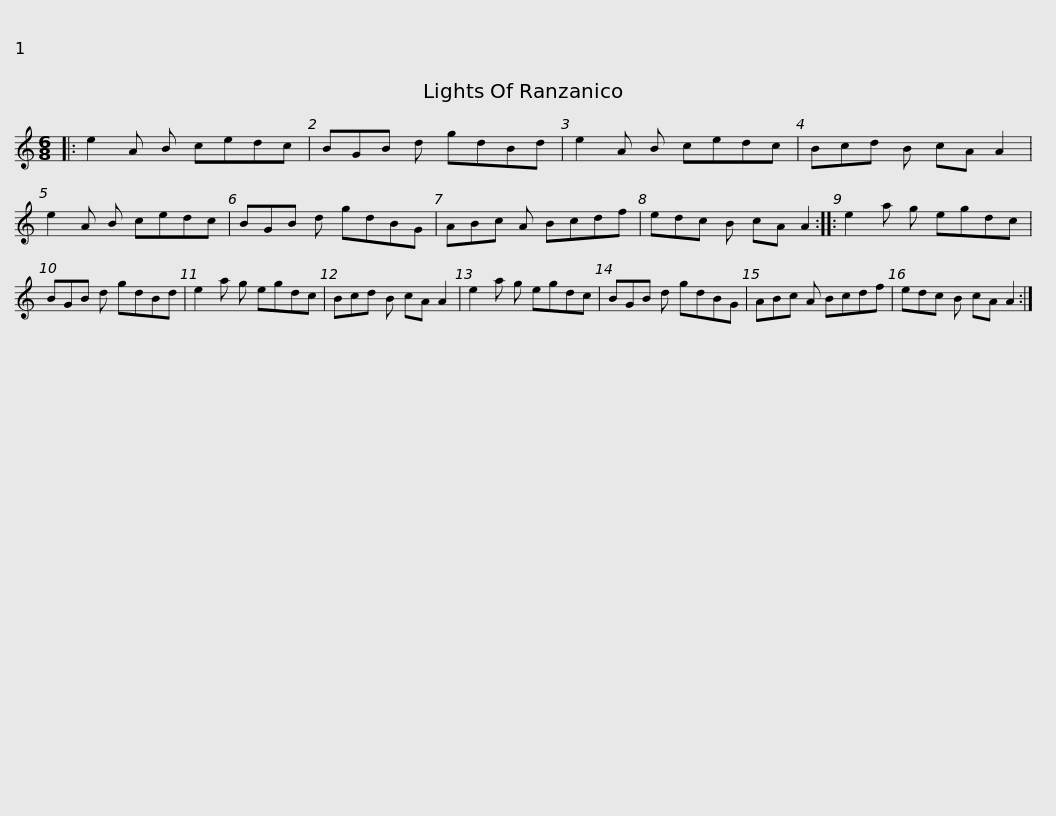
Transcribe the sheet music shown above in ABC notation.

X:1
L:1/8
M:6/8
I:linebreak $
K:C
V:1 treble
V:1
|: e2 A B cedc | BGB d gdBd | e2 A B cedc | Bcd B cA A2 | e2 A B cedc |$ %5
 BGB d gdBG | ABc A Bcdf | edc B cA A2 :: e2 a g egdc | BGB d gdBd | %10
 e2 a g egdc |$ Bcd B cA A2 | e2 a g egdc | BGB d gdBG | ABc A Bcdf | %15
 edc B cA A2 :| %16
